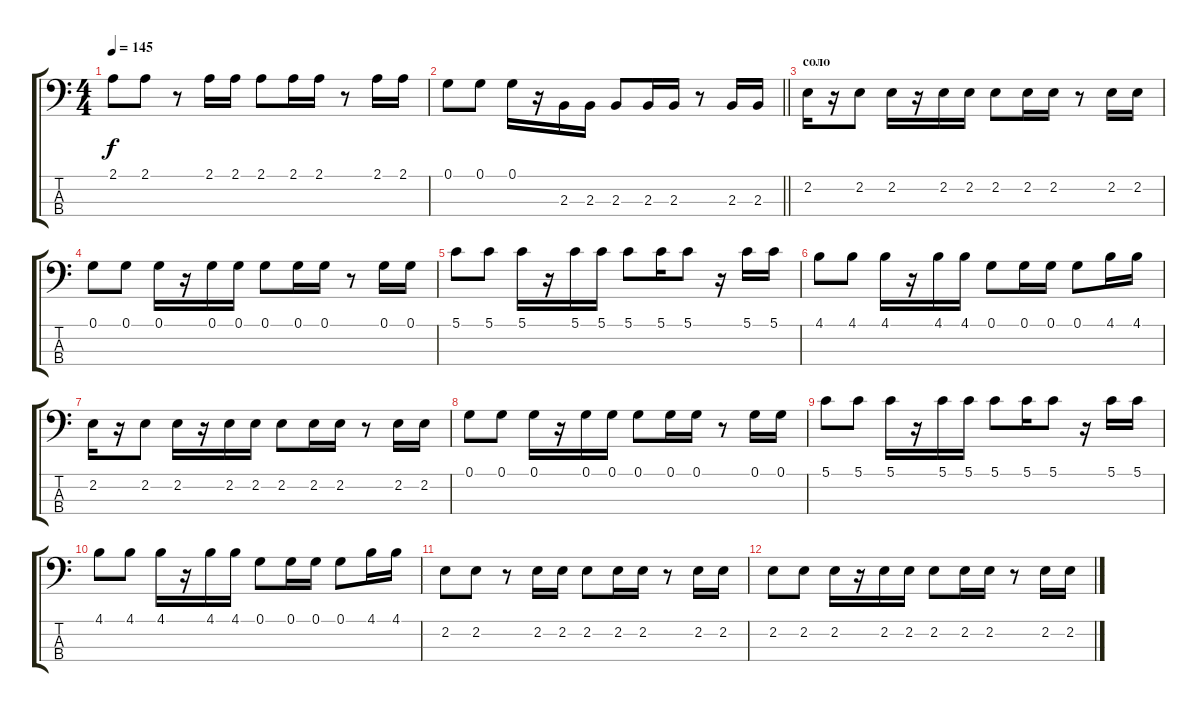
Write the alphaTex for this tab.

\track "" {instrument electricbassfinger}
\staff {score tabs}
\tuning (G2 D2 A1 E1) {hide}
\ts (4 4)
\tempo 145
\clef f4
\ks c
2.1.8{dy f instrument electricbassfinger} 2.1.8 r.8 2.1.16 2.1.16 2.1.8 2.1.16 2.1.16 r.8 2.1.16 2.1.16 |
\barLineRight lightlight
0.1.8 0.1.8 0.1.16 r.16 2.3.16 2.3.16 2.3.8 2.3.16 2.3.16 r.8 2.3.16 2.3.16 |
\section ("" "соло")
2.2.16 r.16 2.2.8 2.2.16 r.16 2.2.16 2.2.16 2.2.8 2.2.16 2.2.16 r.8 2.2.16 2.2.16 |
0.1.8 0.1.8 0.1.16 r.16 0.1.16 0.1.16 0.1.8 0.1.16 0.1.16 r.8 0.1.16 0.1.16 |
5.1.8 5.1.8 5.1.16 r.16 5.1.16 5.1.16 5.1.8 5.1.16 5.1.8 r.16 5.1.16 5.1.16 |
4.1.8 4.1.8 4.1.16 r.16 4.1.16 4.1.16 0.1.8 0.1.16 0.1.16 0.1.8 4.1.16 4.1.16 |
2.2.16 r.16 2.2.8 2.2.16 r.16 2.2.16 2.2.16 2.2.8 2.2.16 2.2.16 r.8 2.2.16 2.2.16 |
0.1.8 0.1.8 0.1.16 r.16 0.1.16 0.1.16 0.1.8 0.1.16 0.1.16 r.8 0.1.16 0.1.16 |
5.1.8 5.1.8 5.1.16 r.16 5.1.16 5.1.16 5.1.8 5.1.16 5.1.8 r.16 5.1.16 5.1.16 |
4.1.8 4.1.8 4.1.16 r.16 4.1.16 4.1.16 0.1.8 0.1.16 0.1.16 0.1.8 4.1.16 4.1.16 |
2.2.8 2.2.8 r.8 2.2.16 2.2.16 2.2.8 2.2.16 2.2.16 r.8 2.2.16 2.2.16 |
2.2.8 2.2.8 2.2.16 r.16 2.2.16 2.2.16 2.2.8 2.2.16 2.2.16 r.8 2.2.16 2.2.16
